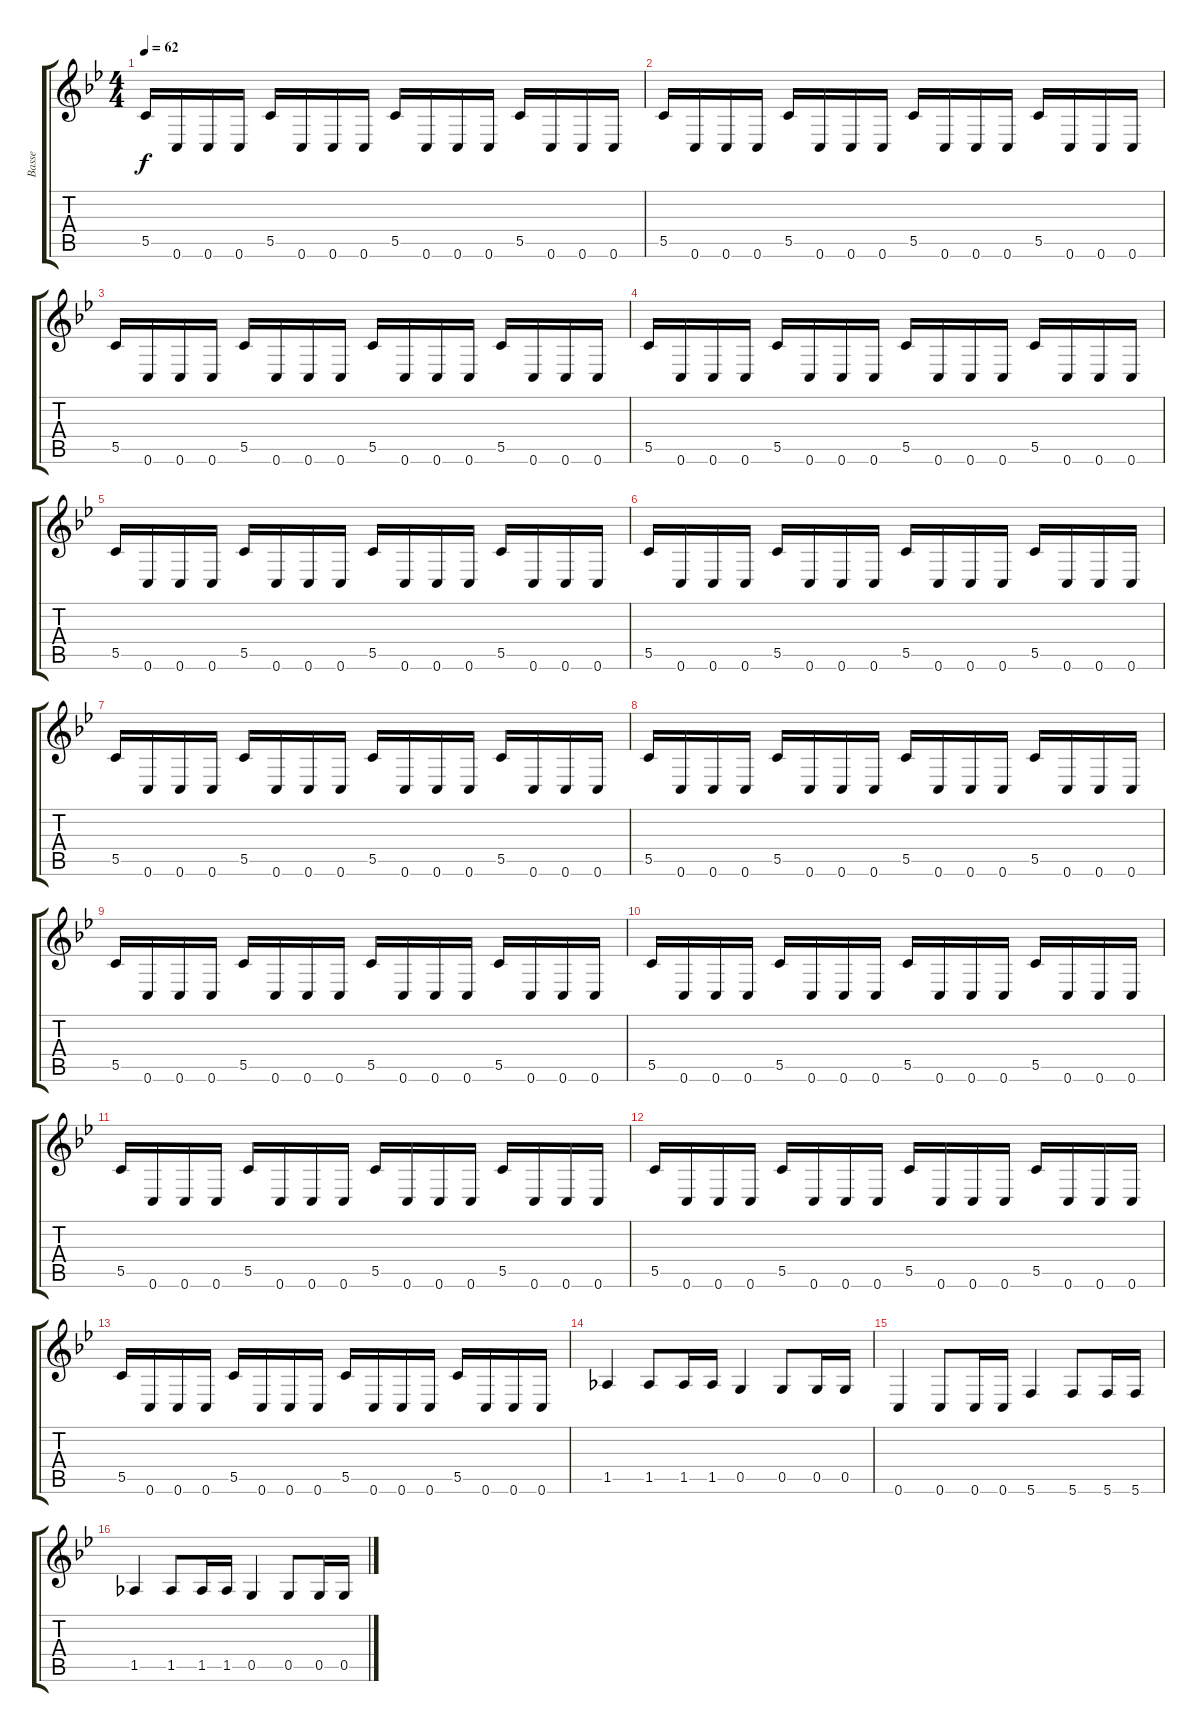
\track ("Basse" "Basse") {instrument electricbassfinger}
\staff {score tabs}
\tuning (D4 A3 F3 C3 G2 C2) {hide}
\ts (4 4)
\tempo 62
\clef g2
\ks bb
5.5.16{dy f volume 4 instrument electricbassfinger} 0.6.16 0.6.16 0.6.16 5.5.16 0.6.16 0.6.16 0.6.16 5.5.16 0.6.16 0.6.16 0.6.16 5.5.16 0.6.16 0.6.16 0.6.16 |
5.5.16{volume 4 instrument electricbassfinger} 0.6.16 0.6.16 0.6.16 5.5.16 0.6.16 0.6.16 0.6.16 5.5.16 0.6.16 0.6.16 0.6.16 5.5.16 0.6.16 0.6.16 0.6.16 |
5.5.16{volume 4 instrument electricbassfinger} 0.6.16 0.6.16 0.6.16 5.5.16 0.6.16 0.6.16 0.6.16 5.5.16 0.6.16 0.6.16 0.6.16 5.5.16 0.6.16 0.6.16 0.6.16 |
5.5.16{volume 4 instrument electricbassfinger} 0.6.16 0.6.16 0.6.16 5.5.16 0.6.16 0.6.16 0.6.16 5.5.16 0.6.16 0.6.16 0.6.16 5.5.16 0.6.16 0.6.16 0.6.16 |
5.5.16{volume 4 instrument electricbassfinger} 0.6.16 0.6.16 0.6.16 5.5.16 0.6.16 0.6.16 0.6.16 5.5.16 0.6.16 0.6.16 0.6.16 5.5.16 0.6.16 0.6.16 0.6.16 |
5.5.16{volume 4 instrument electricbassfinger} 0.6.16 0.6.16 0.6.16 5.5.16 0.6.16 0.6.16 0.6.16 5.5.16 0.6.16 0.6.16 0.6.16 5.5.16 0.6.16 0.6.16 0.6.16 |
5.5.16{volume 4 instrument electricbassfinger} 0.6.16 0.6.16 0.6.16 5.5.16 0.6.16 0.6.16 0.6.16 5.5.16 0.6.16 0.6.16 0.6.16 5.5.16 0.6.16 0.6.16 0.6.16 |
5.5.16{volume 4 instrument electricbassfinger} 0.6.16 0.6.16 0.6.16 5.5.16 0.6.16 0.6.16 0.6.16 5.5.16 0.6.16 0.6.16 0.6.16 5.5.16 0.6.16 0.6.16 0.6.16 |
5.5.16{volume 4 instrument electricbassfinger} 0.6.16 0.6.16 0.6.16 5.5.16 0.6.16 0.6.16 0.6.16 5.5.16 0.6.16 0.6.16 0.6.16 5.5.16 0.6.16 0.6.16 0.6.16 |
5.5.16{volume 4 instrument electricbassfinger} 0.6.16 0.6.16 0.6.16 5.5.16 0.6.16 0.6.16 0.6.16 5.5.16 0.6.16 0.6.16 0.6.16 5.5.16 0.6.16 0.6.16 0.6.16 |
5.5.16{volume 4 instrument electricbassfinger} 0.6.16 0.6.16 0.6.16 5.5.16 0.6.16 0.6.16 0.6.16 5.5.16 0.6.16 0.6.16 0.6.16 5.5.16 0.6.16 0.6.16 0.6.16 |
5.5.16{volume 4 instrument electricbassfinger} 0.6.16 0.6.16 0.6.16 5.5.16 0.6.16 0.6.16 0.6.16 5.5.16 0.6.16 0.6.16 0.6.16 5.5.16 0.6.16 0.6.16 0.6.16 |
5.5.16{volume 4 instrument electricbassfinger} 0.6.16 0.6.16 0.6.16 5.5.16 0.6.16 0.6.16 0.6.16 5.5.16 0.6.16 0.6.16 0.6.16 5.5.16 0.6.16 0.6.16 0.6.16 |
1.5.4 1.5.8 1.5.16 1.5.16 0.5.4 0.5.8 0.5.16 0.5.16 |
0.6.4 0.6.8 0.6.16 0.6.16 5.6.4 5.6.8 5.6.16 5.6.16 |
1.5.4 1.5.8 1.5.16 1.5.16 0.5.4 0.5.8 0.5.16 0.5.16
